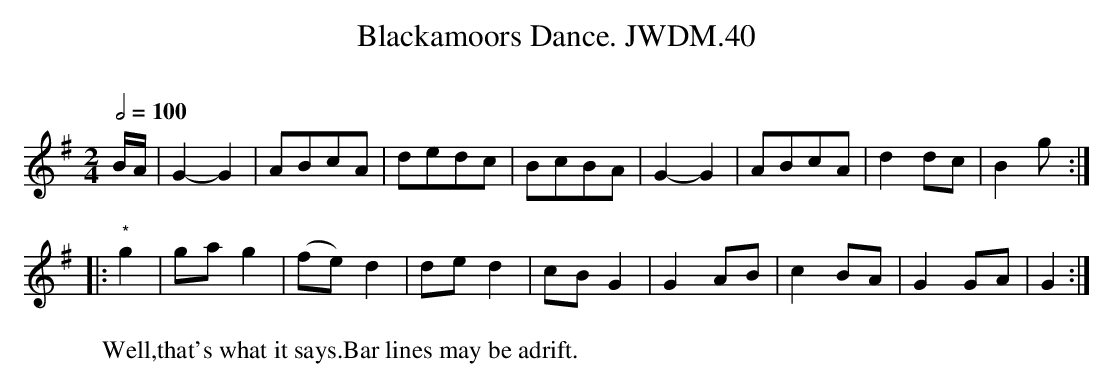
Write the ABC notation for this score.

X:1
T:Blackamoors Dance. JWDM.40
M:2/4
L:1/8
Q:1/2=100
O:
K:G
B/A/|G2-G2|ABcA|dedc|BcBA|G2-G2|ABcA|d2dc|B2g:|
|:"*"g2|ga g2|(fe) d2|de d2|cBG2|G2 AB|c2BA|G2GA|G2:|
W:Well,that's what it says.Bar lines may be adrift.
